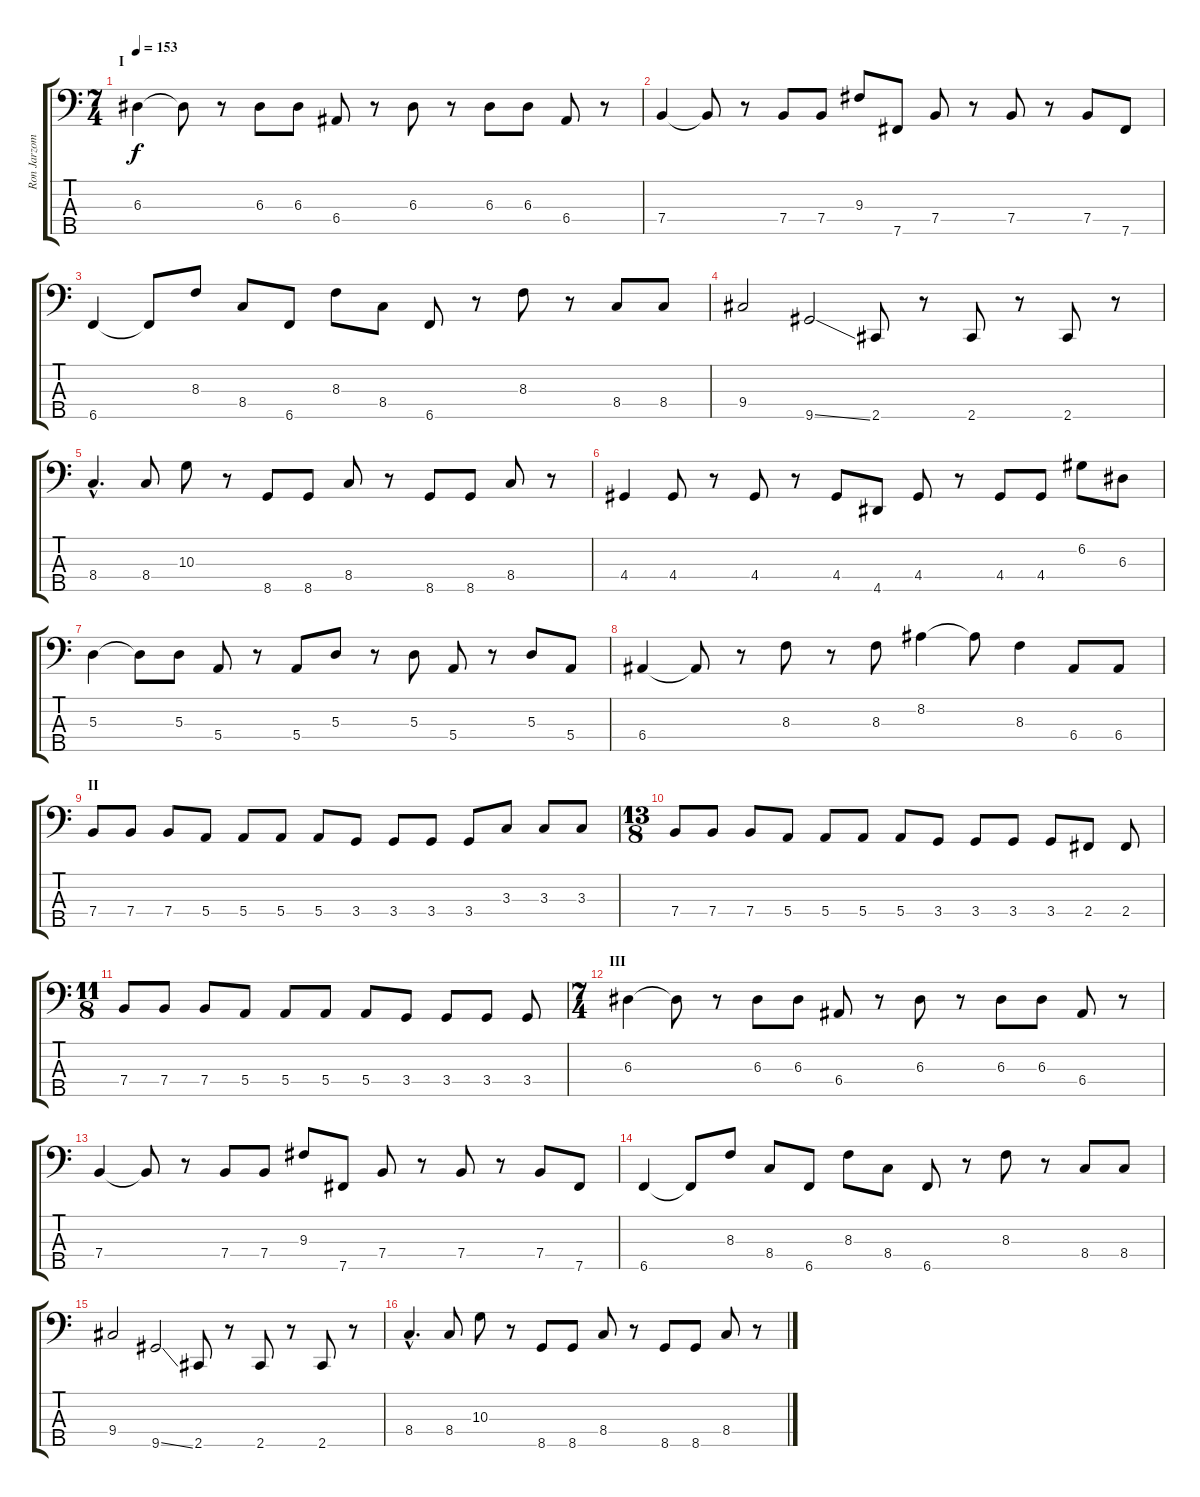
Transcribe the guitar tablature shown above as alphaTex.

\track ("Ron Jarzombek" "Ron Jarzom") {instrument electricbassfinger}
\staff {score tabs}
\tuning (G2 D2 A1 E1 B0) {hide}
\ts (7 4)
\section ("" "I")
\tempo 153
\clef f4
\ks c
6.3.4{dy f instrument electricbassfinger} 6.3{t}.8 r.8 6.3.8 6.3.8 6.4.8 r.8 6.3.8 r.8 6.3.8 6.3.8 6.4.8 r.8 |
7.4.4 7.4{t}.8 r.8 7.4.8 7.4.8 9.3.8 7.5.8 7.4.8 r.8 7.4.8 r.8 7.4.8 7.5.8 |
6.5.4 6.5{t}.8 8.3.8 8.4.8 6.5.8 8.3.8 8.4.8 6.5.8 r.8 8.3.8 r.8 8.4.8 8.4.8 |
9.4.2 9.5{ss}.2 2.5.8 r.8 2.5.8 r.8 2.5.8 r.8 |
8.4{hac}.4{d} 8.4.8 10.3.8 r.8 8.5.8 8.5.8 8.4.8 r.8 8.5.8 8.5.8 8.4.8 r.8 |
4.4.4 4.4.8 r.8 4.4.8 r.8 4.4.8 4.5.8 4.4.8 r.8 4.4.8 4.4.8 6.2.8 6.3.8 |
5.3.4 5.3{t}.8 5.3.8 5.4.8 r.8 5.4.8 5.3.8 r.8 5.3.8 5.4.8 r.8 5.3.8 5.4.8 |
6.4.4 6.4{t}.8 r.8 8.3.8 r.8 8.3.8 8.2.4 8.2{t}.8 8.3.4 6.4.8 6.4.8 |
\section ("" "II")
7.4.8 7.4.8 7.4.8 5.4.8 5.4.8 5.4.8 5.4.8 3.4.8 3.4.8 3.4.8 3.4.8 3.3.8 3.3.8 3.3.8 |
\ts (13 8)
7.4.8 7.4.8 7.4.8 5.4.8 5.4.8 5.4.8 5.4.8 3.4.8 3.4.8 3.4.8 3.4.8 2.4.8 2.4.8 |
\ts (11 8)
7.4.8 7.4.8 7.4.8 5.4.8 5.4.8 5.4.8 5.4.8 3.4.8 3.4.8 3.4.8 3.4.8 |
\ts (7 4)
\section ("" "III")
6.3.4 6.3{t}.8 r.8 6.3.8 6.3.8 6.4.8 r.8 6.3.8 r.8 6.3.8 6.3.8 6.4.8 r.8 |
7.4.4 7.4{t}.8 r.8 7.4.8 7.4.8 9.3.8 7.5.8 7.4.8 r.8 7.4.8 r.8 7.4.8 7.5.8 |
6.5.4 6.5{t}.8 8.3.8 8.4.8 6.5.8 8.3.8 8.4.8 6.5.8 r.8 8.3.8 r.8 8.4.8 8.4.8 |
9.4.2 9.5{ss}.2 2.5.8 r.8 2.5.8 r.8 2.5.8 r.8 |
8.4{hac}.4{d} 8.4.8 10.3.8 r.8 8.5.8 8.5.8 8.4.8 r.8 8.5.8 8.5.8 8.4.8 r.8
